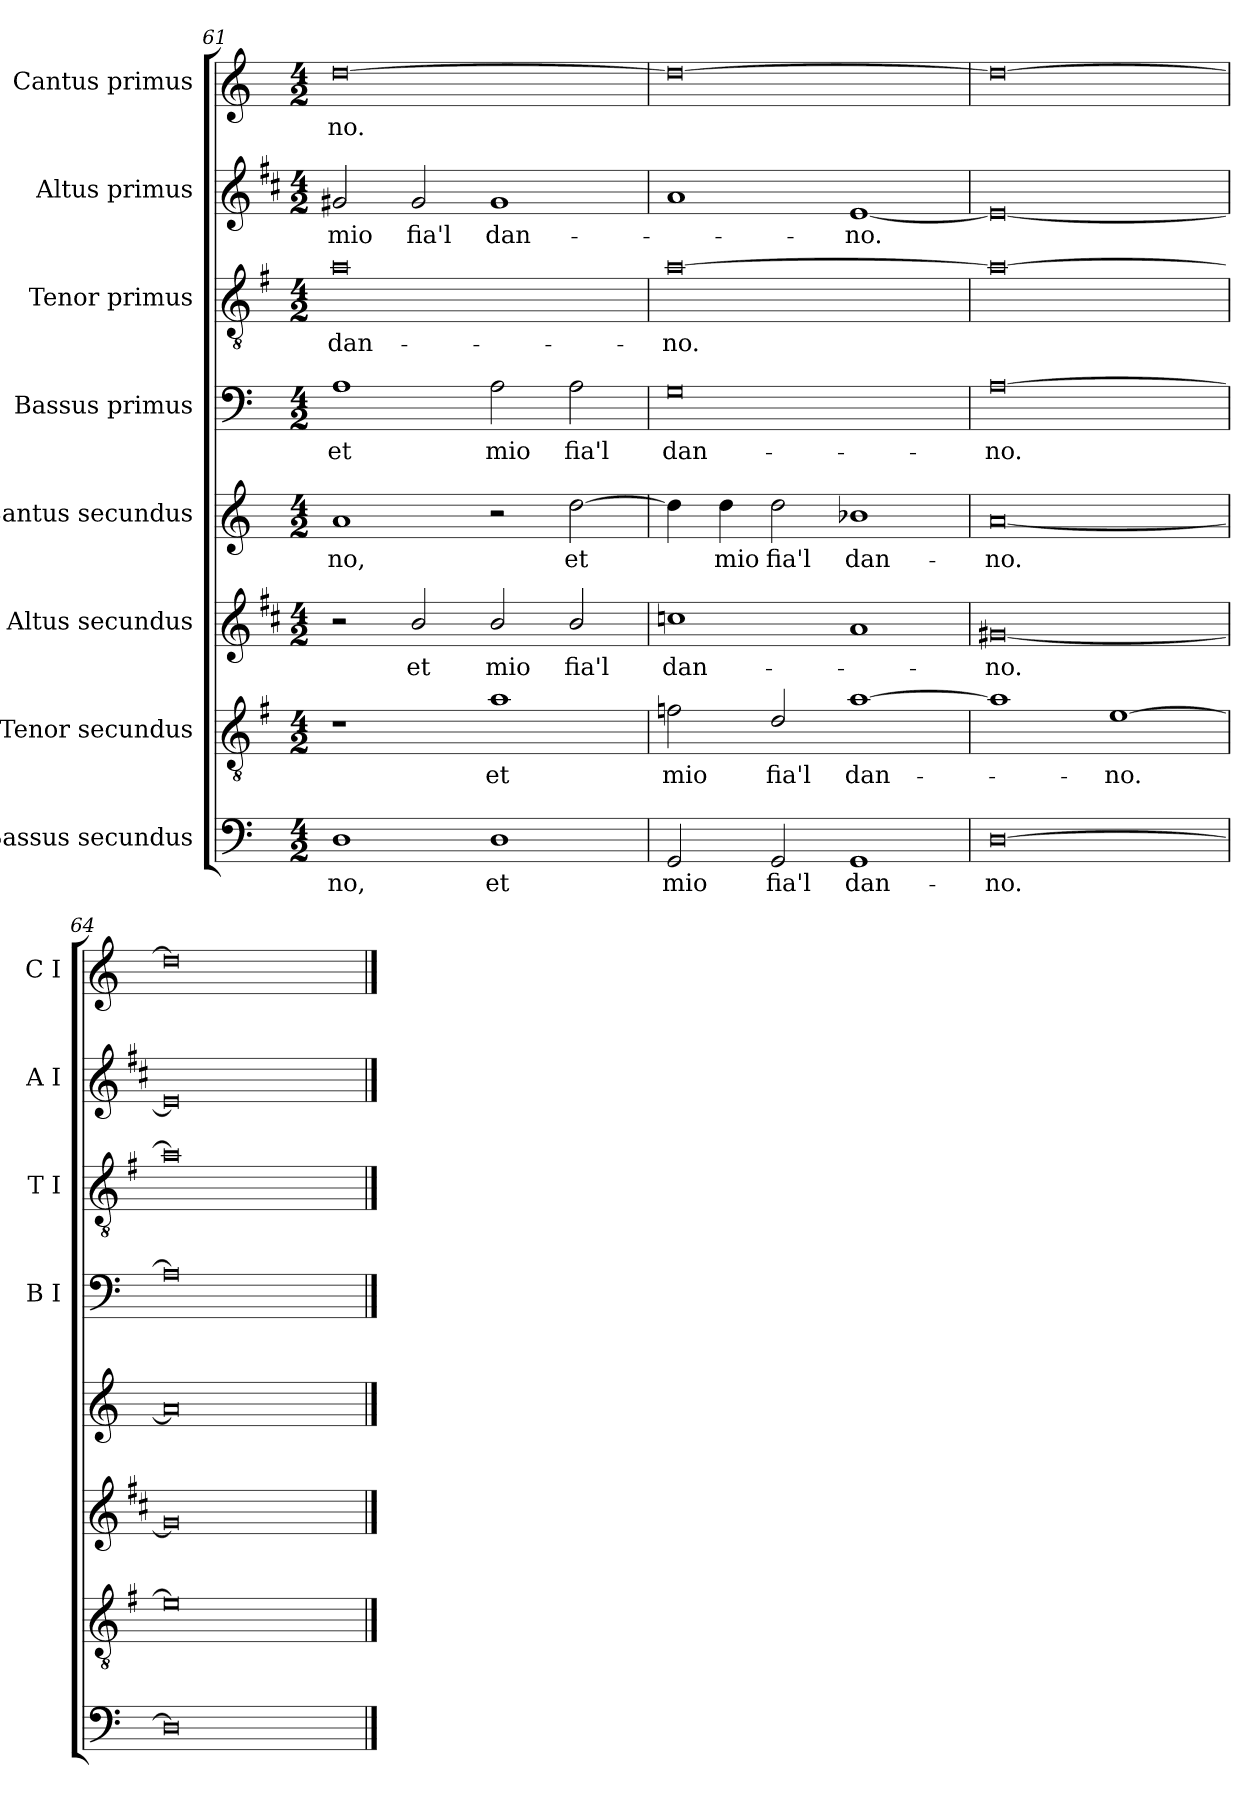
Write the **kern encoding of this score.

**kern	**text	**kern	**text	**kern	**text	**kern	**text	**kern	**text	**kern	**text	**kern	**text	**kern	**text
*part8	*part8	*part7	*part7	*part6	*part6	*part5	*part5	*part4	*part4	*part3	*part3	*part2	*part2	*part1	*part1
*staff8	*staff8	*staff7	*staff7	*staff6	*staff6	*staff5	*staff5	*staff4	*staff4	*staff3	*staff3	*staff2	*staff2	*staff1	*staff1
*I"Bassus secundus	*	*I"Tenor secundus	*	*I"Altus secundus	*	*I"Cantus secundus	*	*I"Bassus primus	*	*I"Tenor primus	*	*I"Altus primus	*	*I"Cantus primus	*
*	*	*	*	*	*	*	*	*I'B I	*	*I'T I	*	*I'A I	*	*I'C I	*
*clefF4	*	*clefGv2	*	*clefG2	*	*clefG2	*	*clefF4	*	*clefGv2	*	*clefG2	*	*clefG2	*
*	*	*ITrd4c7	*	*ITrd1c2	*	*	*	*	*	*ITrd4c7	*	*ITrd1c2	*	*	*
*k[]	*	*k[]	*	*k[]	*	*k[]	*	*k[]	*	*k[]	*	*k[]	*	*k[]	*
*C:	*	*C:	*	*C:	*	*C:	*	*C:	*	*C:	*	*C:	*	*C:	*
*M4/2	*	*M4/2	*	*M4/2	*	*M4/2	*	*M4/2	*	*M4/2	*	*M4/2	*	*M4/2	*
=61	=61	=61	=61	=61	=61	=61	=61	=61	=61	=61	=61	=61	=61	=61	=61
!	!LO:LY:b	!	!	!	!	!	!LO:LY:b	!	!LO:LY:b	!	!LO:LY:b	!	!LO:LY:b	!	!LO:LY:b
1D	-no,	1r	.	2r	.	1a	-no,	1A	et	0d	dan-	2f#X/	mio	[0dd	-no.
!	!	!	!	!	!LO:LY:b	!	!	!	!	!	!	!	!LO:LY:b	!	!
.	.	.	.	2a/	et	.	.	.	.	.	.	2f#/	fia'l	.	.
!	!LO:LY:b	!	!LO:LY:b	!	!LO:LY:b	!	!	!	!LO:LY:b	!	!	!	!LO:LY:b	!	!
1D	et	1d	et	2a/	mio	2r	.	2A\	mio	.	.	1f#	dan-	.	.
!	!	!	!	!	!LO:LY:b	!	!LO:LY:b	!	!LO:LY:b	!	!	!	!	!	!
.	.	.	.	2a/	fia'l	[2dd\	et	2A\	fia'l	.	.	.	.	.	.
=62	=62	=62	=62	=62	=62	=62	=62	=62	=62	=62	=62	=62	=62	=62	=62
!	!LO:LY:b	!	!LO:LY:b	!	!LO:LY:b	!	!	!	!LO:LY:b	!	!LO:LY:b	!	!	!	!
2GG/	mio	2B-X\	mio	1b-X	dan-	4dd\]	.	0G	dan-	[0d	-no.	1g	.	0dd_	.
!	!	!	!	!	!	!	!LO:LY:b	!	!	!	!	!	!	!	!
.	.	.	.	.	.	4dd\	mio	.	.	.	.	.	.	.	.
!	!LO:LY:b	!	!LO:LY:b	!	!	!	!LO:LY:b	!	!	!	!	!	!	!	!
2GG/	fia'l	2G/	fia'l	.	.	2dd\	fia'l	.	.	.	.	.	.	.	.
!	!LO:LY:b	!	!LO:LY:b	!	!	!	!LO:LY:b	!	!	!	!	!	!LO:LY:b	!	!
1GG	dan-	[1d	dan-	1g	.	1b-X	dan-	.	.	.	.	[1d	-no.	.	.
=63	=63	=63	=63	=63	=63	=63	=63	=63	=63	=63	=63	=63	=63	=63	=63
!	!LO:LY:b	!	!	!	!LO:LY:b	!	!LO:LY:b	!	!LO:LY:b	!	!	!	!	!	!
[0D	-no.	1d]	.	[0f#X	-no.	[0a	-no.	[0A	-no.	0d_	.	0d_	.	0dd_	.
!	!	!	!LO:LY:b	!	!	!	!	!	!	!	!	!	!	!	!
.	.	[1A	-no.	.	.	.	.	.	.	.	.	.	.	.	.
=64	=64	=64	=64	=64	=64	=64	=64	=64	=64	=64	=64	=64	=64	=64	=64
0D]	.	0A]	.	0f#]	.	0a]	.	0A]	.	0d]	.	0d]	.	0dd]	.
==	==	==	==	==	==	==	==	==	==	==	==	==	==	==	==
*-	*-	*-	*-	*-	*-	*-	*-	*-	*-	*-	*-	*-	*-	*-	*-
